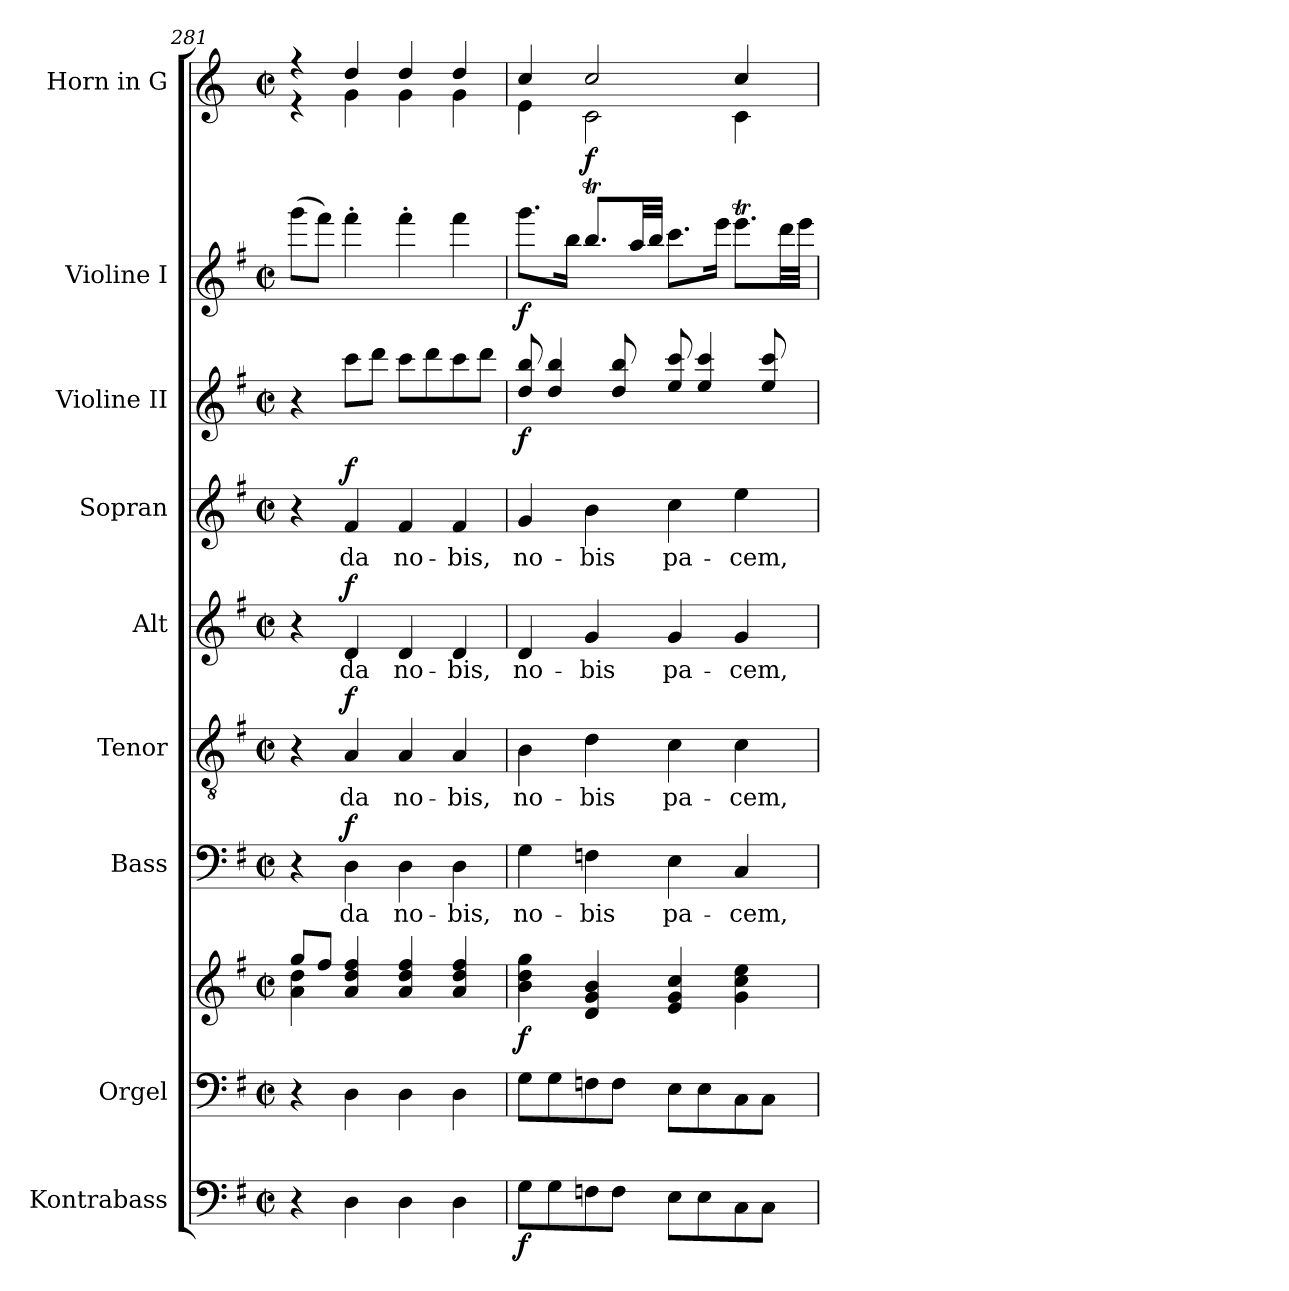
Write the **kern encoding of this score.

**kern	**dynam	**kern	**kern	**dynam	**kern	**text	**dynam	**kern	**text	**dynam	**kern	**text	**dynam	**kern	**text	**dynam	**kern	**dynam	**kern	**dynam	**kern	**dynam
*part9	*part9	*part8	*part8	*part8	*part7	*part7	*part7	*part6	*part6	*part6	*part5	*part5	*part5	*part4	*part4	*part4	*part3	*part3	*part2	*part2	*part1	*part1
*staff10	*staff10	*staff9	*staff8	*staff8/9	*staff7	*staff7	*staff7	*staff6	*staff6	*staff6	*staff5	*staff5	*staff5	*staff4	*staff4	*staff4	*staff3	*staff3	*staff2	*staff2	*staff1	*staff1
*I"Kontrabass	*	*I"Orgel	*	*	*I"Bass	*	*	*I"Tenor	*	*	*I"Alt	*	*	*I"Sopran	*	*	*I"Violine II	*	*I"Violine I	*	*I"Horn in G	*
*I'Kb.	*	*I'Org.	*	*	*I'B	*	*	*I'T	*	*	*I'A	*	*	*I'S	*	*	*I'Vl. II	*	*I'Vl. I	*	*I'Hrn.	*
*clefF4	*	*clefF4	*clefG2	*	*clefF4	*	*	*clefGv2	*	*	*clefG2	*	*	*clefG2	*	*	*clefG2	*	*clefG2	*	*clefG2	*
*ITrd7c12	*	*	*	*	*	*	*	*	*	*	*	*	*	*	*	*	*ITrd7c12	*	*ITrd7c12	*	*ITrd3c5	*
*k[f#]	*	*k[f#]	*k[f#]	*	*k[f#]	*	*	*k[f#]	*	*	*k[f#]	*	*	*k[f#]	*	*	*k[f#]	*	*k[f#]	*	*k[f#]	*
*G:	*	*G:	*G:	*	*G:	*	*	*G:	*	*	*G:	*	*	*G:	*	*	*G:	*	*G:	*	*G:	*
*M2/2	*	*M2/2	*M2/2	*	*M2/2	*	*	*M2/2	*	*	*M2/2	*	*	*M2/2	*	*	*M2/2	*	*M2/2	*	*M2/2	*
*met(c|)	*	*met(c|)	*met(c|)	*	*met(c|)	*	*	*met(c|)	*	*	*met(c|)	*	*	*met(c|)	*	*	*met(c|)	*	*met(c|)	*	*met(c|)	*
=281	=281	=281	=281	=281	=281	=281	=281	=281	=281	=281	=281	=281	=281	=281	=281	=281	=281	=281	=281	=281	=281	=281
*	*	*	*^	*	*	*	*	*	*	*	*	*	*	*	*	*	*	*	*	*	*^	*
4r	.	4r	8gg/L	4a\ 4dd\	.	4r	.	.	4r	.	.	4r	.	.	4r	.	.	4r	.	(>8gg\L	.	4r	4r	.
.	.	.	8ff#/J	.	.	.	.	.	.	.	.	.	.	.	.	.	.	.	.	8ff#\J)	.	.	.	.
!	!	!	!	!	!	!	!LO:LY:b	!LO:DY:a	!	!LO:LY:b	!LO:DY:a	!	!LO:LY:b	!LO:DY:a	!	!LO:LY:b	!LO:DY:a	!	!	!	!	!	!	!
4DD\	.	4D\	4a/ 4dd/ 4ff#/	2.ryy	.	4D\	da	f	4A/	da	f	4d/	da	f	4f#/	da	f	8cc\L	.	4ff#'>\	.	4a/	4d\	.
.	.	.	.	.	.	.	.	.	.	.	.	.	.	.	.	.	.	8dd\J	.	.	.	.	.	.
!	!	!	!	!	!	!	!LO:LY:b	!	!	!LO:LY:b	!	!	!LO:LY:b	!	!	!LO:LY:b	!	!	!	!	!	!	!	!
4DD\	.	4D\	4a/ 4dd/ 4ff#/	.	.	4D\	no-	.	4A/	no-	.	4d/	no-	.	4f#/	no-	.	8cc\L	.	4ff#'>\	.	4a/	4d\	.
.	.	.	.	.	.	.	.	.	.	.	.	.	.	.	.	.	.	8dd\	.	.	.	.	.	.
!	!	!	!	!	!	!	!LO:LY:b	!	!	!LO:LY:b	!	!	!LO:LY:b	!	!	!LO:LY:b	!	!	!	!	!	!	!	!
4DD\	.	4D\	4a/ 4dd/ 4ff#/	.	.	4D\	-bis,	.	4A/	-bis,	.	4d/	-bis,	.	4f#/	-bis,	.	8cc\	.	4ff#\	.	4a/	4d\	.
.	.	.	.	.	.	.	.	.	.	.	.	.	.	.	.	.	.	8dd\J	.	.	.	.	.	.
*	*	*	*v	*v	*	*	*	*	*	*	*	*	*	*	*	*	*	*	*	*	*	*	*	*
!!LO:PB:g=z	!!
=282	=282	=282	=282	=282	=282	=282	=282	=282	=282	=282	=282	=282	=282	=282	=282	=282	=282	=282	=282	=282	=282	=282	=282
!	!LO:DY:b	!	!	!LO:DY:b	!	!LO:LY:b	!	!	!LO:LY:b	!	!	!LO:LY:b	!	!	!LO:LY:b	!	!	!LO:DY:b	!	!LO:DY:b	!	!	!
8GG\L	f	8G\L	4b\ 4dd\ 4gg\	f	4G\	no-	.	4B\	no-	.	4d/	no-	.	4g/	no-	.	8d/ 8b/	f	8.gg\L	f	4g/	4B\	.
8GG\	.	8G\	.	.	.	.	.	.	.	.	.	.	.	.	.	.	4d/ 4b/	.	.	.	.	.	.
.	.	.	.	.	.	.	.	.	.	.	.	.	.	.	.	.	.	.	16b\Jk	.	.	.	.
!	!	!	!	!	!	!LO:LY:b	!	!	!LO:LY:b	!	!	!LO:LY:b	!	!	!LO:LY:b	!	!	!	!	!	!	!	!LO:DY:b
8FFn\	.	8Fn\	4d/ 4g/ 4b/	.	4Fn\	-bis	.	4d\	-bis	.	4g/	-bis	.	4b\	-bis	.	.	.	8.bt/L	.	2g/	2G\	f
8FF\J	.	8F\J	.	.	.	.	.	.	.	.	.	.	.	.	.	.	8d/ 8b/	.	.	.	.	.	.
.	.	.	.	.	.	.	.	.	.	.	.	.	.	.	.	.	.	.	32a/LL	.	.	.	.
.	.	.	.	.	.	.	.	.	.	.	.	.	.	.	.	.	.	.	32b/JJJ	.	.	.	.
!	!	!	!	!	!	!LO:LY:b	!	!	!LO:LY:b	!	!	!LO:LY:b	!	!	!LO:LY:b	!	!	!	!	!	!	!	!
8EE\L	.	8E\L	4e/ 4g/ 4cc/	.	4E\	pa-	.	4c\	pa-	.	4g/	pa-	.	4cc\	pa-	.	8e/ 8cc/	.	8.cc\L	.	.	.	.
8EE\	.	8E\	.	.	.	.	.	.	.	.	.	.	.	.	.	.	4e/ 4cc/	.	.	.	.	.	.
.	.	.	.	.	.	.	.	.	.	.	.	.	.	.	.	.	.	.	16ee\Jk	.	.	.	.
!	!	!	!	!	!	!LO:LY:b	!	!	!LO:LY:b	!	!	!LO:LY:b	!	!	!LO:LY:b	!	!	!	!	!	!	!	!
8CC\	.	8C\	4g\ 4cc\ 4ee\	.	4C/	-cem,	.	4c\	-cem,	.	4g/	-cem,	.	4ee\	-cem,	.	.	.	8.eeT\L	.	4g/	4G\	.
8CC\J	.	8C\J	.	.	.	.	.	.	.	.	.	.	.	.	.	.	8e/ 8cc/	.	.	.	.	.	.
.	.	.	.	.	.	.	.	.	.	.	.	.	.	.	.	.	.	.	32dd\LL	.	.	.	.
.	.	.	.	.	.	.	.	.	.	.	.	.	.	.	.	.	.	.	32ee\JJJ	.	.	.	.
*	*	*	*	*	*	*	*	*	*	*	*	*	*	*	*	*	*	*	*	*	*v	*v	*
=	=	=	=	=	=	=	=	=	=	=	=	=	=	=	=	=	=	=	=	=	=	=
*-	*-	*-	*-	*-	*-	*-	*-	*-	*-	*-	*-	*-	*-	*-	*-	*-	*-	*-	*-	*-	*-	*-
